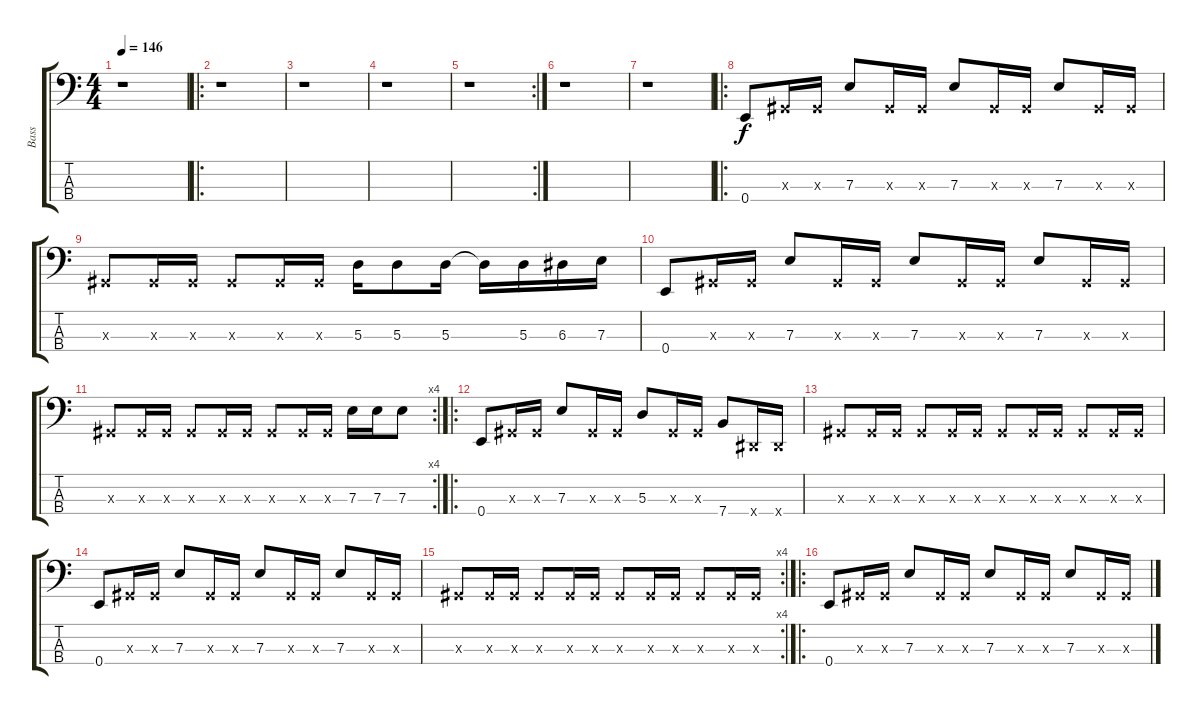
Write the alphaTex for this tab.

\track ("Bass" "Bass") {instrument electricbassfinger}
\staff {score tabs}
\tuning (G2 D2 A1 E1) {hide}
\ts (4 4)
\tempo 146
\clef f4
\ks c
r.1{dy f instrument electricbassfinger} |
\ro
r.1 |
r.1 |
r.1 |
\rc 2
r.1 |
r.1 |
r.1 |
\ro
0.4.8 -1.3{x}.16 -1.3{x}.16 7.3.8 -1.3{x}.16 -1.3{x}.16 7.3.8 -1.3{x}.16 -1.3{x}.16 7.3.8 -1.3{x}.16 -1.3{x}.16 |
-1.3{x}.8 -1.3{x}.16 -1.3{x}.16 -1.3{x}.8 -1.3{x}.16 -1.3{x}.16 5.3.16 5.3.8 5.3.16 5.3{t}.16 5.3.16 6.3.16 7.3.16 |
0.4.8 -1.3{x}.16 -1.3{x}.16 7.3.8 -1.3{x}.16 -1.3{x}.16 7.3.8 -1.3{x}.16 -1.3{x}.16 7.3.8 -1.3{x}.16 -1.3{x}.16 |
\rc 4
-1.3{x}.8 -1.3{x}.16 -1.3{x}.16 -1.3{x}.8 -1.3{x}.16 -1.3{x}.16 -1.3{x}.8 -1.3{x}.16 -1.3{x}.16 7.3.16 7.3.16 7.3.8 |
\ro
0.4.8 -1.3{x}.16 -1.3{x}.16 7.3.8 -1.3{x}.16 -1.3{x}.16 5.3.8 -1.3{x}.16 -1.3{x}.16 7.4.8 -1.4{x}.16 -1.4{x}.16 |
-1.3{x}.8 -1.3{x}.16 -1.3{x}.16 -1.3{x}.8 -1.3{x}.16 -1.3{x}.16 -1.3{x}.8 -1.3{x}.16 -1.3{x}.16 -1.3{x}.8 -1.3{x}.16 -1.3{x}.16 |
0.4.8 -1.3{x}.16 -1.3{x}.16 7.3.8 -1.3{x}.16 -1.3{x}.16 7.3.8 -1.3{x}.16 -1.3{x}.16 7.3.8 -1.3{x}.16 -1.3{x}.16 |
\rc 4
-1.3{x}.8 -1.3{x}.16 -1.3{x}.16 -1.3{x}.8 -1.3{x}.16 -1.3{x}.16 -1.3{x}.8 -1.3{x}.16 -1.3{x}.16 -1.3{x}.8 -1.3{x}.16 -1.3{x}.16 |
\ro
0.4.8 -1.3{x}.16 -1.3{x}.16 7.3.8 -1.3{x}.16 -1.3{x}.16 7.3.8 -1.3{x}.16 -1.3{x}.16 7.3.8 -1.3{x}.16 -1.3{x}.16
